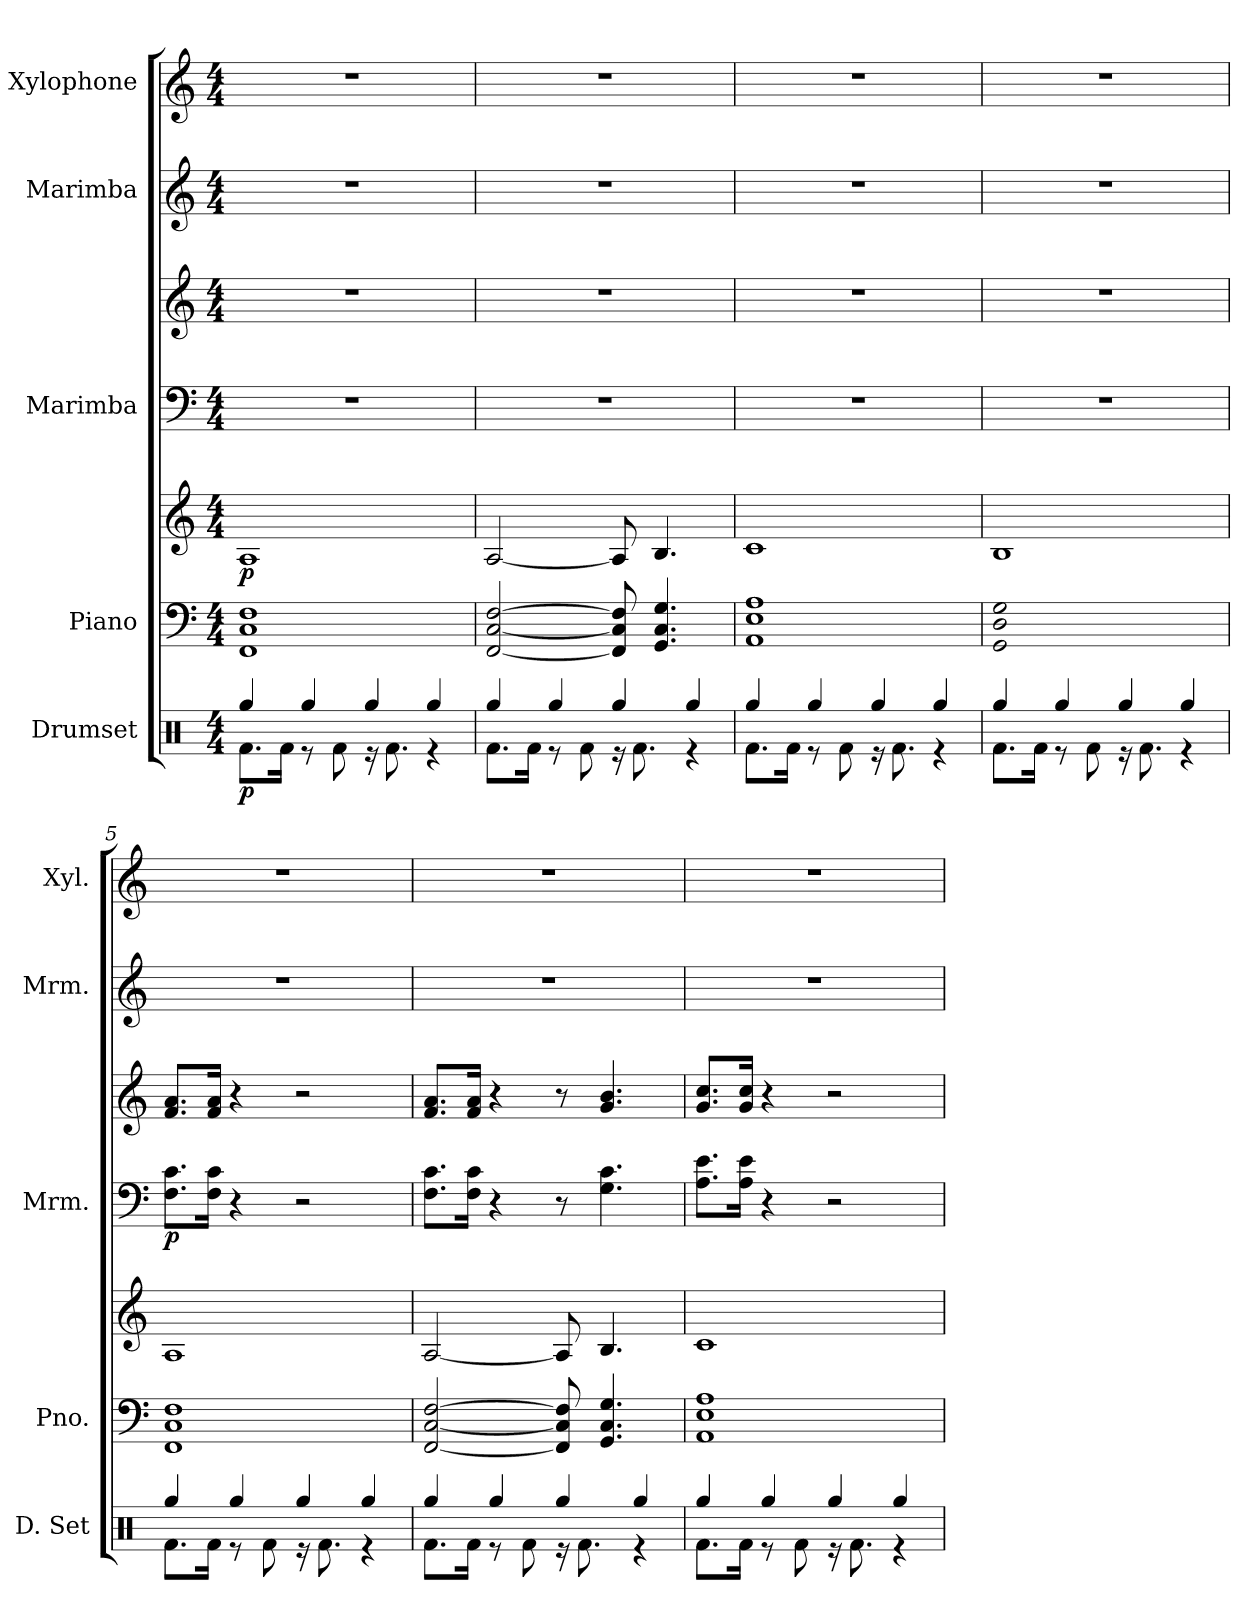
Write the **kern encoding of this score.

**kern	**dynam	**kern	**kern	**dynam	**kern	**kern	**dynam	**kern	**kern
*part5	*part5	*part4	*part4	*part4	*part3	*part3	*part3	*part2	*part1
*staff7	*staff7	*staff6	*staff5	*staff5/6	*staff4	*staff3	*staff3/4	*staff2	*staff1
*I"Drumset	*	*I"Piano	*	*	*I"Marimba	*	*	*I"Marimba	*I"Xylophone
*I'D. Set	*	*I'Pno.	*	*	*I'Mrm.	*	*	*I'Mrm.	*I'Xyl.
*clefX	*	*clefF4	*clefG2	*	*clefF4	*clefG2	*	*clefG2	*clefG2
*	*	*	*	*	*	*	*	*	*ITrd-7c-12
*k[]	*	*k[]	*k[]	*	*k[]	*k[]	*	*k[]	*k[]
*M4/4	*	*M4/4	*M4/4	*	*M4/4	*M4/4	*	*M4/4	*M4/4
*MM130	*	*MM130	*MM130	*	*MM130	*MM130	*	*MM130	*MM130
=1	=1	=1	=1	=1	=1	=1	=1	=1	=1
*^	*	*	*	*	*	*	*	*	*
!	!	!LO:DY:b	!	!	!LO:DY:b	!	!	!	!	!
4Rgg/	8.Rf\L	p	1FF 1C 1F	1A	p	1r	1r	.	1r	1r
.	16Rf\Jk	.	.	.	.	.	.	.	.	.
4Rgg/	8r	.	.	.	.	.	.	.	.	.
.	8Rf\	.	.	.	.	.	.	.	.	.
4Rgg/	16r	.	.	.	.	.	.	.	.	.
.	8.Rf\	.	.	.	.	.	.	.	.	.
4Rgg/	4r	.	.	.	.	.	.	.	.	.
=2	=2	=2	=2	=2	=2	=2	=2	=2	=2	=2
4Rgg/	8.Rf\L	.	[2FF/ [2C/ [2F/	[2A/	.	1r	1r	.	1r	1r
.	16Rf\Jk	.	.	.	.	.	.	.	.	.
4Rgg/	8r	.	.	.	.	.	.	.	.	.
.	8Rf\	.	.	.	.	.	.	.	.	.
4Rgg/	16r	.	8FF/] 8C/] 8F/]	8A/]	.	.	.	.	.	.
.	8.Rf\	.	.	.	.	.	.	.	.	.
.	.	.	4.GG/ 4.C/ 4.G/	4.B/	.	.	.	.	.	.
4Rgg/	4r	.	.	.	.	.	.	.	.	.
=3	=3	=3	=3	=3	=3	=3	=3	=3	=3	=3
4Rgg/	8.Rf\L	.	1AA 1E 1A	1c	.	1r	1r	.	1r	1r
.	16Rf\Jk	.	.	.	.	.	.	.	.	.
4Rgg/	8r	.	.	.	.	.	.	.	.	.
.	8Rf\	.	.	.	.	.	.	.	.	.
4Rgg/	16r	.	.	.	.	.	.	.	.	.
.	8.Rf\	.	.	.	.	.	.	.	.	.
4Rgg/	4r	.	.	.	.	.	.	.	.	.
=4	=4	=4	=4	=4	=4	=4	=4	=4	=4	=4
!	!	!	!LO:N:n=1:head=open	!	!	!	!	!	!	!
!	!	!	!LO:N:n=2:head=open	!	!	!	!	!	!	!
!	!	!	!LO:N:n=3:head=open	!	!	!	!	!	!	!
4Rgg/	8.Rf\L	.	1GG 1D 1G	1B	.	1r	1r	.	1r	1r
.	16Rf\Jk	.	.	.	.	.	.	.	.	.
4Rgg/	8r	.	.	.	.	.	.	.	.	.
.	8Rf\	.	.	.	.	.	.	.	.	.
4Rgg/	16r	.	.	.	.	.	.	.	.	.
.	8.Rf\	.	.	.	.	.	.	.	.	.
4Rgg/	4r	.	.	.	.	.	.	.	.	.
=5	=5	=5	=5	=5	=5	=5	=5	=5	=5	=5
!	!	!	!	!	!	!	!	!LO:DY:b=2	!	!
4Rgg/	8.Rf\L	.	1FF 1C 1F	1A	.	8.F\ 8.c\L	8.f/ 8.a/L	p	1r	1r
.	16Rf\Jk	.	.	.	.	16F\ 16c\Jk	16f/ 16a/Jk	.	.	.
4Rgg/	8r	.	.	.	.	4r	4r	.	.	.
.	8Rf\	.	.	.	.	.	.	.	.	.
4Rgg/	16r	.	.	.	.	2r	2r	.	.	.
.	8.Rf\	.	.	.	.	.	.	.	.	.
4Rgg/	4r	.	.	.	.	.	.	.	.	.
=6	=6	=6	=6	=6	=6	=6	=6	=6	=6	=6
4Rgg/	8.Rf\L	.	[2FF/ [2C/ [2F/	[2A/	.	8.F\ 8.c\L	8.f/ 8.a/L	.	1r	1r
.	16Rf\Jk	.	.	.	.	16F\ 16c\Jk	16f/ 16a/Jk	.	.	.
4Rgg/	8r	.	.	.	.	4r	4r	.	.	.
.	8Rf\	.	.	.	.	.	.	.	.	.
4Rgg/	16r	.	8FF/] 8C/] 8F/]	8A/]	.	8r	8r	.	.	.
.	8.Rf\	.	.	.	.	.	.	.	.	.
.	.	.	4.GG/ 4.C/ 4.G/	4.B/	.	4.G\ 4.c\	4.g/ 4.b/	.	.	.
4Rgg/	4r	.	.	.	.	.	.	.	.	.
!!LO:LB:g=z
=7	=7	=7	=7	=7	=7	=7	=7	=7	=7	=7
4Rgg/	8.Rf\L	.	1AA 1E 1A	1c	.	8.A\ 8.e\L	8.g/ 8.cc/L	.	1r	1r
.	16Rf\Jk	.	.	.	.	16A\ 16e\Jk	16g/ 16cc/Jk	.	.	.
4Rgg/	8r	.	.	.	.	4r	4r	.	.	.
.	8Rf\	.	.	.	.	.	.	.	.	.
4Rgg/	16r	.	.	.	.	2r	2r	.	.	.
.	8.Rf\	.	.	.	.	.	.	.	.	.
4Rgg/	4r	.	.	.	.	.	.	.	.	.
*v	*v	*	*	*	*	*	*	*	*	*
=	=	=	=	=	=	=	=	=	=
*-	*-	*-	*-	*-	*-	*-	*-	*-	*-
